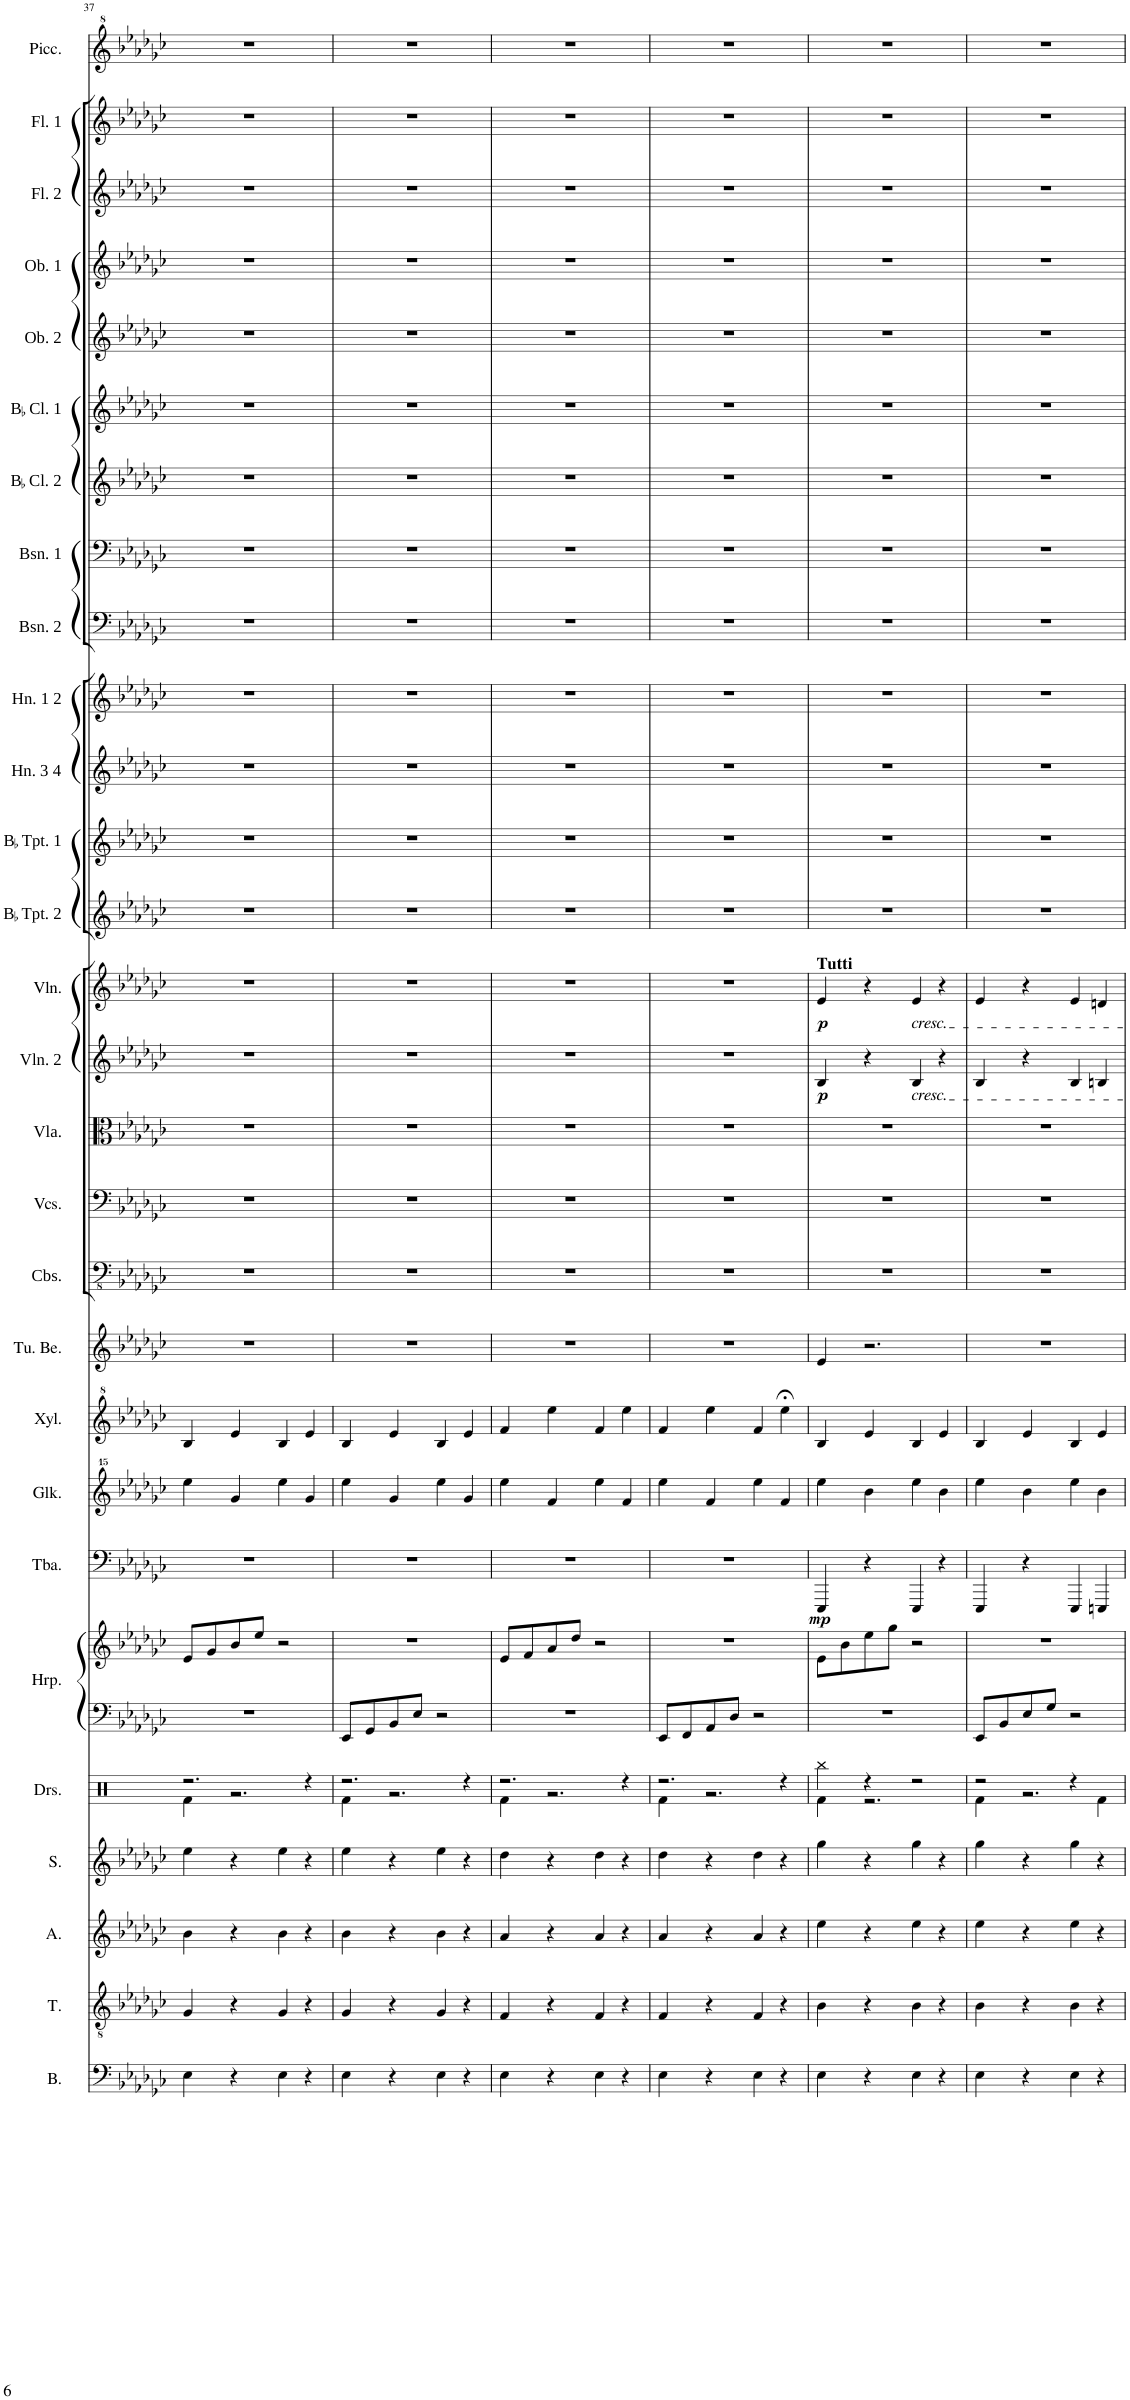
**kern	**kern	**kern	**kern	**kern	**kern	**kern	**kern	**dynam	**kern	**kern	**kern	**kern	**kern	**kern	**kern	**dynam	**kern	**dynam	**kern	**kern	**kern	**kern	**kern	**kern	**kern	**kern	**kern	**kern	**kern	**kern	**kern
*part28	*part27	*part26	*part25	*part24	*part23	*part23	*part22	*part22	*part21	*part20	*part19	*part18	*part17	*part16	*part15	*part15	*part14	*part14	*part13	*part12	*part11	*part10	*part9	*part8	*part7	*part6	*part5	*part4	*part3	*part2	*part1
*staff29	*staff28	*staff27	*staff26	*staff25	*staff24	*staff23	*staff22	*staff22	*staff21	*staff20	*staff19	*staff18	*staff17	*staff16	*staff15	*staff15	*staff14	*staff14	*staff13	*staff12	*staff11	*staff10	*staff9	*staff8	*staff7	*staff6	*staff5	*staff4	*staff3	*staff2	*staff1
*I"Bass	*I"Tenor	*I"Alto	*I"Soprano	*I"Drumset	*I"Harp	*	*I"Tuba	*	*I"Glockenspiel	*I"Xylophone	*I"Tubular Bells	*I"Contrabass	*I"Violoncellos	*I"Viola	*I"Violin 2	*	*I"Violin 1	*	*I"BaccidentalFlat Trumpet 2	*I"BaccidentalFlat Trumpet 1	*I"Horn 3 4	*I"Horn 1 2	*I"Bassoon 2	*I"Bassoon 1	*I"BaccidentalFlat Clarinet 2	*I"BaccidentalFlat Clarinet 1	*I"Oboe 2	*I"Oboe 1	*I"Flute 2	*I"Flute 1	*I"Piccolo
*I'B.	*I'T.	*I'A.	*I'S.	*I'Drs.	*I'Hrp.	*	*I'Tba.	*	*I'Glk.	*I'Xyl.	*I'Tu. Be.	*I'Cbs.	*I'Vcs.	*I'Vla.	*I'Vln. 2	*	*I'Vln. 1	*	*I'BaccidentalFlat Tpt. 2	*I'BaccidentalFlat Tpt. 1	*I'Hn. 3 4	*I'Hn. 1 2	*I'Bsn. 2	*I'Bsn. 1	*I'BaccidentalFlat Cl. 2	*I'BaccidentalFlat Cl. 1	*I'Ob. 2	*I'Ob. 1	*I'Fl. 2	*I'Fl. 1	*I'Picc.
!!LO:PB:g=z
*clefF4	*clefGv2	*clefG2	*clefG2	*clefX	*clefF4	*clefG2	*clefF4	*	*clefG^^2	*clefG^2	*clefG2	*clefFv4	*clefF4	*clefC3	*clefG2	*	*clefG2	*	*clefG2	*clefG2	*clefG2	*clefG2	*clefF4	*clefF4	*clefG2	*clefG2	*clefG2	*clefG2	*clefG2	*clefG2	*clefG^2
*	*	*	*	*	*	*	*	*	*	*	*	*	*	*	*	*	*	*	*ITrd1c2	*ITrd1c2	*ITrd4c7	*ITrd4c7	*	*	*ITrd1c2	*ITrd1c2	*	*	*	*	*ITrd-7c-12
*k[b-e-a-d-g-c-]	*k[b-e-a-d-g-c-]	*k[b-e-a-d-g-c-]	*k[b-e-a-d-g-c-]	*k[]	*k[b-e-a-d-g-c-]	*k[b-e-a-d-g-c-]	*k[b-e-a-d-g-c-]	*	*k[b-e-a-d-g-c-]	*k[b-e-a-d-g-c-]	*k[b-e-a-d-g-c-]	*k[b-e-a-d-g-c-]	*k[b-e-a-d-g-c-]	*k[b-e-a-d-g-c-]	*k[b-e-a-d-g-c-]	*	*k[b-e-a-d-g-c-]	*	*k[b-e-a-d-g-c-]	*k[b-e-a-d-g-c-]	*k[b-e-a-d-g-c-]	*k[b-e-a-d-g-c-]	*k[b-e-a-d-g-c-]	*k[b-e-a-d-g-c-]	*k[b-e-a-d-g-c-]	*k[b-e-a-d-g-c-]	*k[b-e-a-d-g-c-]	*k[b-e-a-d-g-c-]	*k[b-e-a-d-g-c-]	*k[b-e-a-d-g-c-]	*k[b-e-a-d-g-c-]
*M4/4	*M4/4	*M4/4	*M4/4	*M4/4	*M4/4	*M4/4	*M4/4	*	*M4/4	*M4/4	*M4/4	*M4/4	*M4/4	*M4/4	*M4/4	*	*M4/4	*	*M4/4	*M4/4	*M4/4	*M4/4	*M4/4	*M4/4	*M4/4	*M4/4	*M4/4	*M4/4	*M4/4	*M4/4	*M4/4
=37	=37	=37	=37	=37	=37	=37	=37	=37	=37	=37	=37	=37	=37	=37	=37	=37	=37	=37	=37	=37	=37	=37	=37	=37	=37	=37	=37	=37	=37	=37	=37
*	*	*	*	*^	*	*	*	*	*	*	*	*	*	*	*	*	*	*	*	*	*	*	*	*	*	*	*	*	*	*	*
4E-\	4G-/	4b-\	4ee-\	2.r	4Rf\	1r	8e-/L	1r	.	4eeee-\	4b-/	1r	1r	1r	1r	1r	.	1r	.	1r	1r	1r	1r	1r	1r	1r	1r	1r	1r	1r	1r	1r
.	.	.	.	.	.	.	8g-/	.	.	.	.	.	.	.	.	.	.	.	.	.	.	.	.	.	.	.	.	.	.	.	.	.
4r	4r	4r	4r	.	2.r	.	8b-/	.	.	4ggg-/	4ee-/	.	.	.	.	.	.	.	.	.	.	.	.	.	.	.	.	.	.	.	.	.
.	.	.	.	.	.	.	8ee-/J	.	.	.	.	.	.	.	.	.	.	.	.	.	.	.	.	.	.	.	.	.	.	.	.	.
4E-\	4G-/	4b-\	4ee-\	.	.	.	2r	.	.	4eeee-\	4b-/	.	.	.	.	.	.	.	.	.	.	.	.	.	.	.	.	.	.	.	.	.
4r	4r	4r	4r	4r	.	.	.	.	.	4ggg-/	4ee-/	.	.	.	.	.	.	.	.	.	.	.	.	.	.	.	.	.	.	.	.	.
=38	=38	=38	=38	=38	=38	=38	=38	=38	=38	=38	=38	=38	=38	=38	=38	=38	=38	=38	=38	=38	=38	=38	=38	=38	=38	=38	=38	=38	=38	=38	=38	=38
4E-\	4G-/	4b-\	4ee-\	2.r	4Rf\	8EE-/L	1r	1r	.	4eeee-\	4b-/	1r	1r	1r	1r	1r	.	1r	.	1r	1r	1r	1r	1r	1r	1r	1r	1r	1r	1r	1r	1r
.	.	.	.	.	.	8GG-/	.	.	.	.	.	.	.	.	.	.	.	.	.	.	.	.	.	.	.	.	.	.	.	.	.	.
4r	4r	4r	4r	.	2.r	8BB-/	.	.	.	4ggg-/	4ee-/	.	.	.	.	.	.	.	.	.	.	.	.	.	.	.	.	.	.	.	.	.
.	.	.	.	.	.	8E-/J	.	.	.	.	.	.	.	.	.	.	.	.	.	.	.	.	.	.	.	.	.	.	.	.	.	.
4E-\	4G-/	4b-\	4ee-\	.	.	2r	.	.	.	4eeee-\	4b-/	.	.	.	.	.	.	.	.	.	.	.	.	.	.	.	.	.	.	.	.	.
4r	4r	4r	4r	4r	.	.	.	.	.	4ggg-/	4ee-/	.	.	.	.	.	.	.	.	.	.	.	.	.	.	.	.	.	.	.	.	.
=39	=39	=39	=39	=39	=39	=39	=39	=39	=39	=39	=39	=39	=39	=39	=39	=39	=39	=39	=39	=39	=39	=39	=39	=39	=39	=39	=39	=39	=39	=39	=39	=39
4E-\	4F/	4a-/	4dd-\	2.r	4Rf\	1r	8e-/L	1r	.	4eeee-\	4ff/	1r	1r	1r	1r	1r	.	1r	.	1r	1r	1r	1r	1r	1r	1r	1r	1r	1r	1r	1r	1r
.	.	.	.	.	.	.	8f/	.	.	.	.	.	.	.	.	.	.	.	.	.	.	.	.	.	.	.	.	.	.	.	.	.
4r	4r	4r	4r	.	2.r	.	8a-/	.	.	4fff/	4eee-\	.	.	.	.	.	.	.	.	.	.	.	.	.	.	.	.	.	.	.	.	.
.	.	.	.	.	.	.	8dd-/J	.	.	.	.	.	.	.	.	.	.	.	.	.	.	.	.	.	.	.	.	.	.	.	.	.
4E-\	4F/	4a-/	4dd-\	.	.	.	2r	.	.	4eeee-\	4ff/	.	.	.	.	.	.	.	.	.	.	.	.	.	.	.	.	.	.	.	.	.
4r	4r	4r	4r	4r	.	.	.	.	.	4fff/	4eee-\	.	.	.	.	.	.	.	.	.	.	.	.	.	.	.	.	.	.	.	.	.
=40	=40	=40	=40	=40	=40	=40	=40	=40	=40	=40	=40	=40	=40	=40	=40	=40	=40	=40	=40	=40	=40	=40	=40	=40	=40	=40	=40	=40	=40	=40	=40	=40
4E-\	4F/	4a-/	4dd-\	2.r	4Rf\	8EE-/L	1r	1r	.	4eeee-\	4ff/	1r	1r	1r	1r	1r	.	1r	.	1r	1r	1r	1r	1r	1r	1r	1r	1r	1r	1r	1r	1r
.	.	.	.	.	.	8FF/	.	.	.	.	.	.	.	.	.	.	.	.	.	.	.	.	.	.	.	.	.	.	.	.	.	.
4r	4r	4r	4r	.	2.r	8AA-/	.	.	.	4fff/	4eee-\	.	.	.	.	.	.	.	.	.	.	.	.	.	.	.	.	.	.	.	.	.
.	.	.	.	.	.	8D-/J	.	.	.	.	.	.	.	.	.	.	.	.	.	.	.	.	.	.	.	.	.	.	.	.	.	.
4E-\	4F/	4a-/	4dd-\	.	.	2r	.	.	.	4eeee-\	4ff/	.	.	.	.	.	.	.	.	.	.	.	.	.	.	.	.	.	.	.	.	.
4r	4r	4r	4r	4r	.	.	.	.	.	4fff/	4eee-;<\	.	.	.	.	.	.	.	.	.	.	.	.	.	.	.	.	.	.	.	.	.
=41	=41	=41	=41	=41	=41	=41	=41	=41	=41	=41	=41	=41	=41	=41	=41	=41	=41	=41	=41	=41	=41	=41	=41	=41	=41	=41	=41	=41	=41	=41	=41	=41
!	!	!	!	!	!	!	!	!	!	!	!	!	!	!	!	!	!	!LO:TX:a:B:t=Tutti	!	!	!	!	!	!	!	!	!	!	!	!	!	!
!	!	!	!	!	!	!	!	!	!LO:DY:b	!	!	!	!	!	!	!	!LO:DY:b	!	!LO:DY:b	!	!	!	!	!	!	!	!	!	!	!	!	!
4E-\	4B-\	4ee-\	4gg-\	4Rbb\	4Rf\	1r	8e-\L	4EEE-/	mp	4eeee-\	4b-/	4e-/	1r	1r	1r	4B-/	p	4e-/	p	1r	1r	1r	1r	1r	1r	1r	1r	1r	1r	1r	1r	1r
.	.	.	.	.	.	.	8b-\	.	.	.	.	.	.	.	.	.	.	.	.	.	.	.	.	.	.	.	.	.	.	.	.	.
4r	4r	4r	4r	4r	2.r	.	8ee-\	4r	.	4bbb-\	4ee-/	2.r	.	.	.	4r	.	4r	.	.	.	.	.	.	.	.	.	.	.	.	.	.
.	.	.	.	.	.	.	8gg-\J	.	.	.	.	.	.	.	.	.	.	.	.	.	.	.	.	.	.	.	.	.	.	.	.	.
!	!	!	!	!	!	!	!	!	!	!	!	!	!	!	!	!	!	!LO:TX:b:i:t=cresc.	!	!	!	!	!	!	!	!	!	!	!	!	!	!
!	!	!	!	!	!	!	!	!	!	!	!	!	!	!	!	!LO:TX:b:i:t=cresc.	!	!	!	!	!	!	!	!	!	!	!	!	!	!	!	!
4E-\	4B-\	4ee-\	4gg-\	2r	.	.	2r	4EEE-/	.	4eeee-\	4b-/	.	.	.	.	4B-/	.	4e-/	.	.	.	.	.	.	.	.	.	.	.	.	.	.
4r	4r	4r	4r	.	.	.	.	4r	.	4bbb-\	4ee-/	.	.	.	.	4r	.	4r	.	.	.	.	.	.	.	.	.	.	.	.	.	.
=42	=42	=42	=42	=42	=42	=42	=42	=42	=42	=42	=42	=42	=42	=42	=42	=42	=42	=42	=42	=42	=42	=42	=42	=42	=42	=42	=42	=42	=42	=42	=42	=42
4E-\	4B-\	4ee-\	4gg-\	2r	4Rf\	8EE-/L	1r	4EEE-/	.	4eeee-\	4b-/	1r	1r	1r	1r	4B-/	.	4e-/	.	1r	1r	1r	1r	1r	1r	1r	1r	1r	1r	1r	1r	1r
.	.	.	.	.	.	8BB-/	.	.	.	.	.	.	.	.	.	.	.	.	.	.	.	.	.	.	.	.	.	.	.	.	.	.
4r	4r	4r	4r	.	2.r	8E-/	.	4r	.	4bbb-\	4ee-/	.	.	.	.	4r	.	4r	.	.	.	.	.	.	.	.	.	.	.	.	.	.
.	.	.	.	.	.	8G-/J	.	.	.	.	.	.	.	.	.	.	.	.	.	.	.	.	.	.	.	.	.	.	.	.	.	.
4E-\	4B-\	4ee-\	4gg-\	4r	.	2r	.	4EEE-/	.	4eeee-\	4b-/	.	.	.	.	4B-/	.	4e-/	.	.	.	.	.	.	.	.	.	.	.	.	.	.
4r	4r	4r	4r	4Rf\	.	.	.	4EEEn/	.	4bbb-\	4ee-/	.	.	.	.	4Bn/	.	4dn/	.	.	.	.	.	.	.	.	.	.	.	.	.	.
*	*	*	*	*v	*v	*	*	*	*	*	*	*	*	*	*	*	*	*	*	*	*	*	*	*	*	*	*	*	*	*	*	*
=	=	=	=	=	=	=	=	=	=	=	=	=	=	=	=	=	=	=	=	=	=	=	=	=	=	=	=	=	=	=	=
*-	*-	*-	*-	*-	*-	*-	*-	*-	*-	*-	*-	*-	*-	*-	*-	*-	*-	*-	*-	*-	*-	*-	*-	*-	*-	*-	*-	*-	*-	*-	*-
